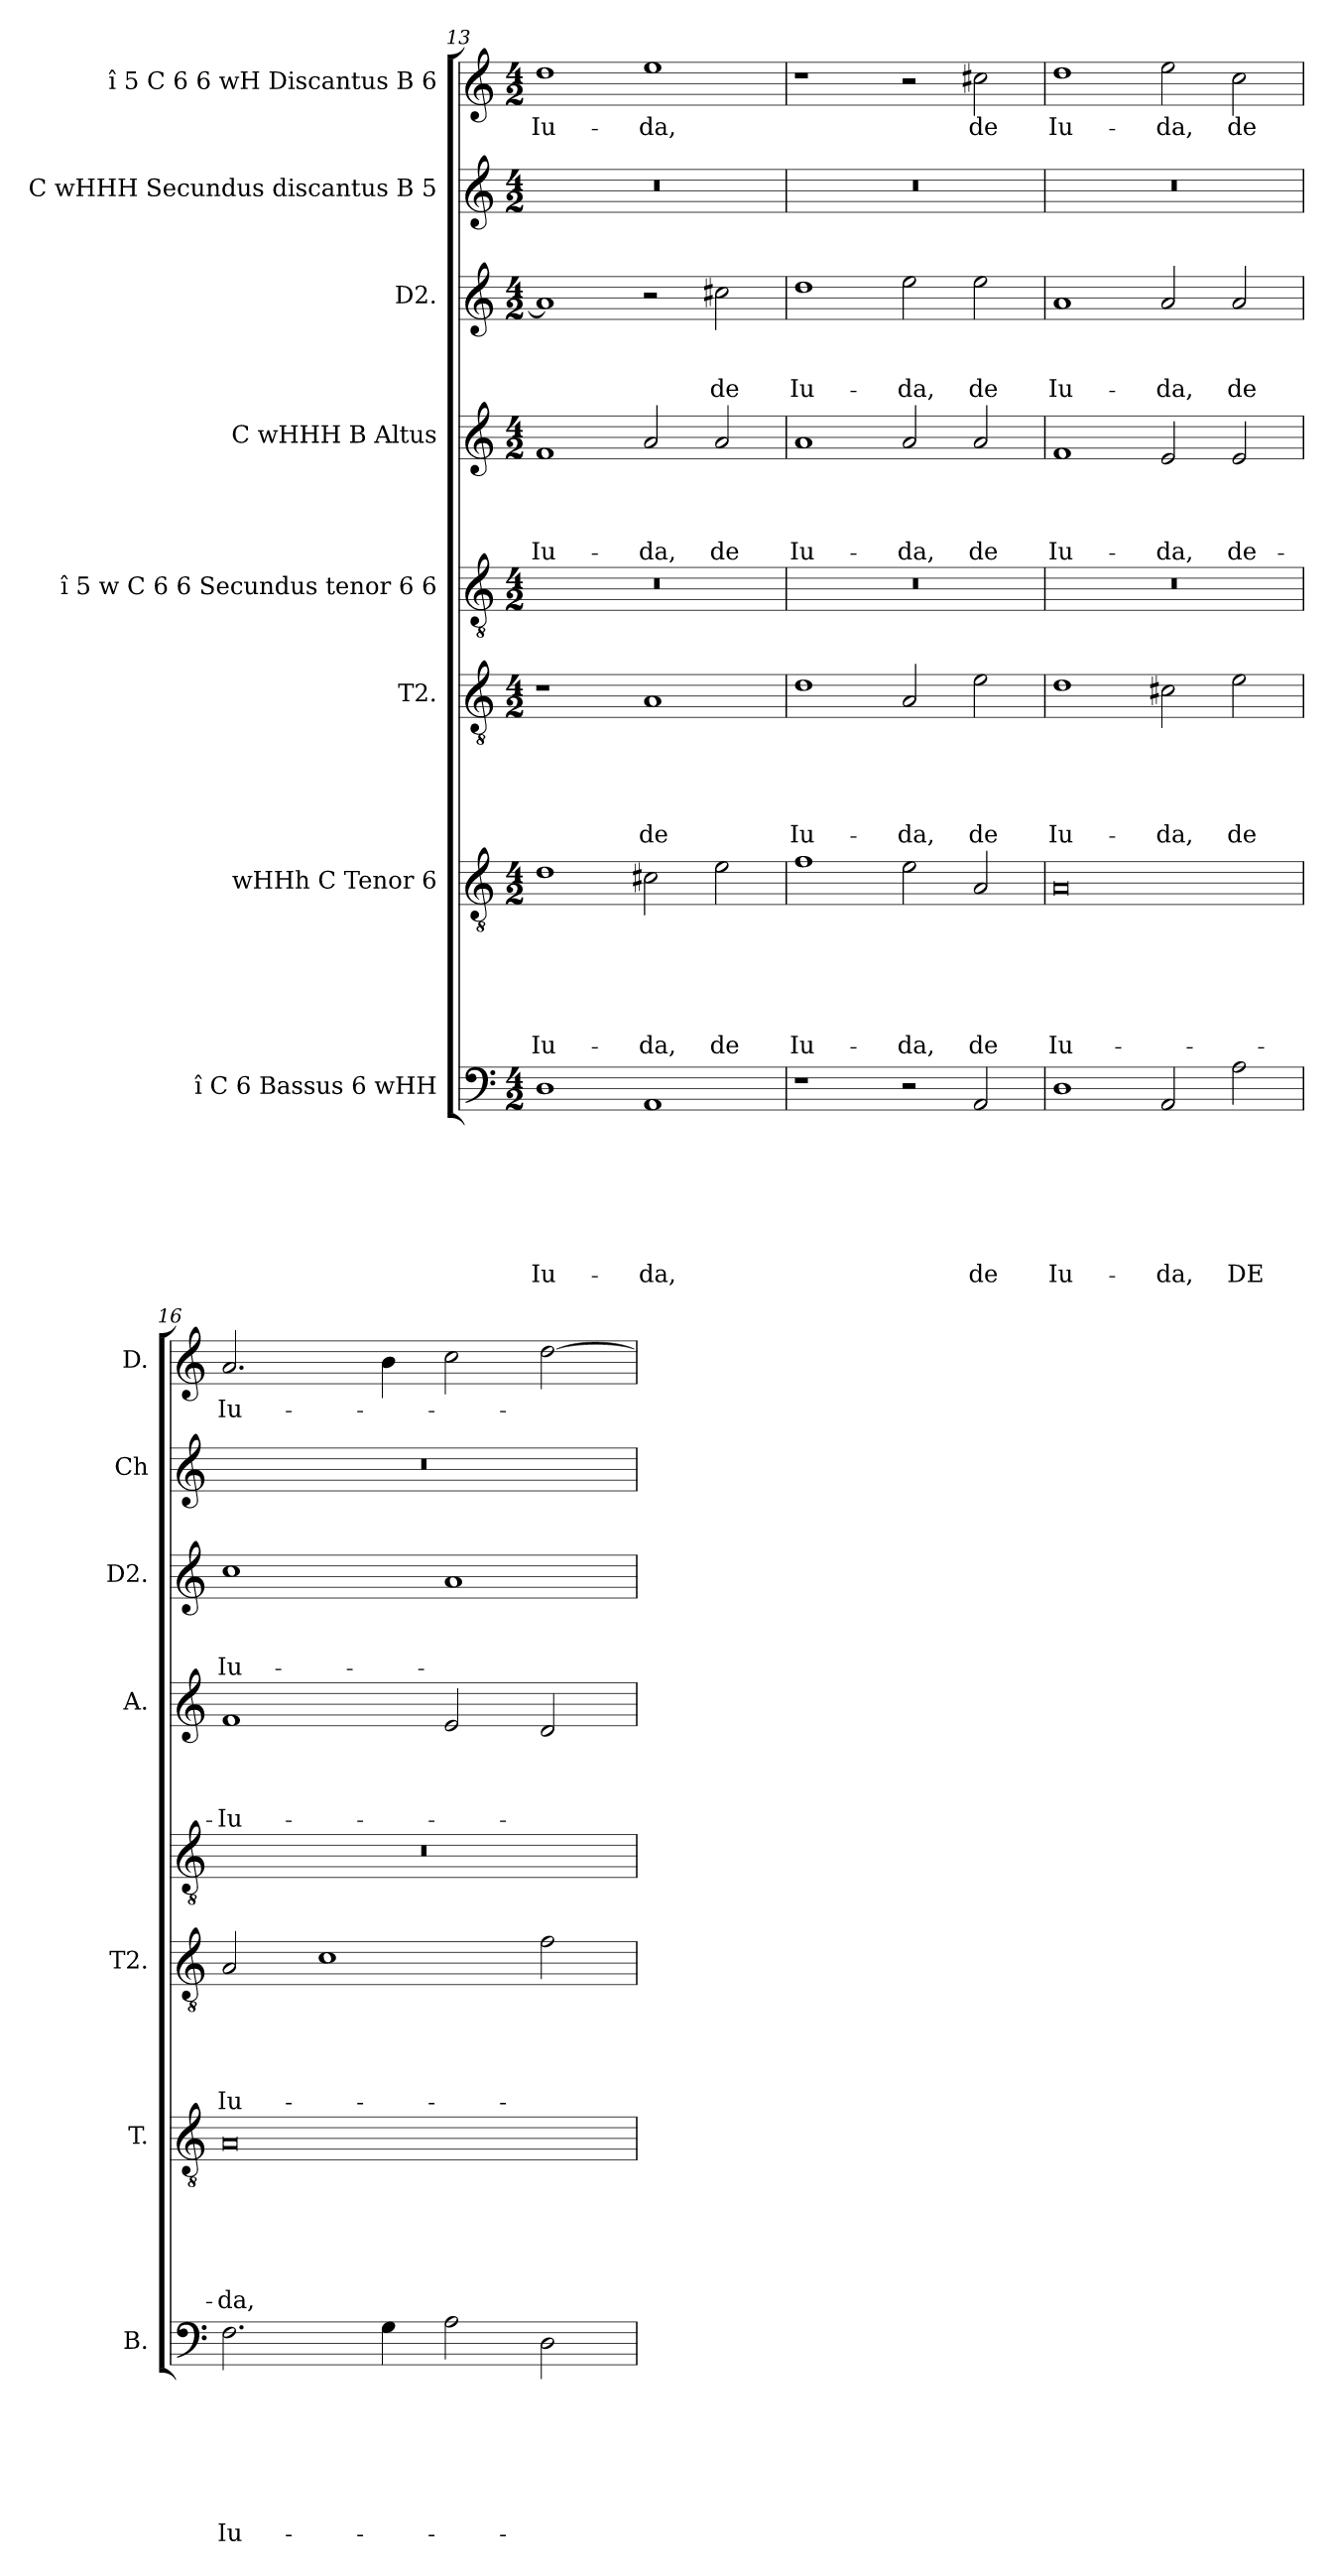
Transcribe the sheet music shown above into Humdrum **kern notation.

**kern	**text	**text	**text	**text	**text	**text	**text	**kern	**text	**text	**text	**text	**text	**text	**kern	**text	**text	**text	**text	**text	**kern	**kern	**text	**text	**text	**text	**kern	**text	**text	**text	**kern	**kern	**text
*part8	*part8	*part8	*part8	*part8	*part8	*part8	*part8	*part7	*part7	*part7	*part7	*part7	*part7	*part7	*part6	*part6	*part6	*part6	*part6	*part6	*part5	*part4	*part4	*part4	*part4	*part4	*part3	*part3	*part3	*part3	*part2	*part1	*part1
*staff8	*staff8	*staff8	*staff8	*staff8	*staff8	*staff8	*staff8	*staff7	*staff7	*staff7	*staff7	*staff7	*staff7	*staff7	*staff6	*staff6	*staff6	*staff6	*staff6	*staff6	*staff5	*staff4	*staff4	*staff4	*staff4	*staff4	*staff3	*staff3	*staff3	*staff3	*staff2	*staff1	*staff1
*I"î C 6 Bassus 6 wHH	*	*	*	*	*	*	*	*I"wHHh C Tenor 6	*	*	*	*	*	*	*I"T2.	*	*	*	*	*	*I"î 5 w C 6 6 Secundus tenor 6 6	*I"C wHHH B Altus	*	*	*	*	*I"D2.	*	*	*	*I"C wHHH Secundus discantus B 5	*I"î 5 C 6 6 wH Discantus B 6	*
*I'B.	*	*	*	*	*	*	*	*I'T.	*	*	*	*	*	*	*I'T2.	*	*	*	*	*	*	*I'A.	*	*	*	*	*I'D2.	*	*	*	*I'Ch	*I'D.	*
*clefF4	*	*	*	*	*	*	*	*clefGv2	*	*	*	*	*	*	*clefGv2	*	*	*	*	*	*clefGv2	*clefG2	*	*	*	*	*clefG2	*	*	*	*clefG2	*clefG2	*
*k[]	*	*	*	*	*	*	*	*k[]	*	*	*	*	*	*	*k[]	*	*	*	*	*	*k[]	*k[]	*	*	*	*	*k[]	*	*	*	*k[]	*k[]	*
*C:	*	*	*	*	*	*	*	*C:	*	*	*	*	*	*	*C:	*	*	*	*	*	*C:	*C:	*	*	*	*	*C:	*	*	*	*C:	*C:	*
*M4/2	*	*	*	*	*	*	*	*M4/2	*	*	*	*	*	*	*M4/2	*	*	*	*	*	*M4/2	*M4/2	*	*	*	*	*M4/2	*	*	*	*M4/2	*M4/2	*
=13	=13	=13	=13	=13	=13	=13	=13	=13	=13	=13	=13	=13	=13	=13	=13	=13	=13	=13	=13	=13	=13	=13	=13	=13	=13	=13	=13	=13	=13	=13	=13	=13	=13
!	!	!	!	!	!	!	!LO:LY:b	!	!	!	!	!	!	!LO:LY:b	!	!	!	!	!	!	!	!	!	!	!	!LO:LY:b	!	!	!	!	!	!	!LO:LY:b
1D	.	.	.	.	.	.	Iu-	1d	.	.	.	.	.	-Iu-	1r	.	.	.	.	.	0r	1f	.	.	.	Iu-	1a]	.	.	.	0r	1dd	Iu-
!	!	!	!	!	!	!	!LO:LY:b	!	!	!	!	!	!	!LO:LY:b	!	!	!	!	!	!LO:LY:b	!	!	!	!	!	!LO:LY:b	!	!	!	!	!	!	!LO:LY:b
1AA	.	.	.	.	.	.	-da,	2c#X\	.	.	.	.	.	-da,	1A	.	.	.	.	de	.	2a/	.	.	.	-da,	2r	.	.	.	.	1ee	-da,
!	!	!	!	!	!	!	!	!	!	!	!	!	!	!LO:LY:b	!	!	!	!	!	!	!	!	!	!	!	!LO:LY:b	!	!	!	!LO:LY:b	!	!	!
.	.	.	.	.	.	.	.	2e\	.	.	.	.	.	de	.	.	.	.	.	.	.	2a/	.	.	.	de	2cc#X\	.	.	de	.	.	.
=14	=14	=14	=14	=14	=14	=14	=14	=14	=14	=14	=14	=14	=14	=14	=14	=14	=14	=14	=14	=14	=14	=14	=14	=14	=14	=14	=14	=14	=14	=14	=14	=14	=14
!	!	!	!	!	!	!	!	!	!	!	!	!	!	!LO:LY:b	!	!	!	!	!	!LO:LY:b	!	!	!	!	!	!LO:LY:b	!	!	!	!LO:LY:b	!	!	!
1r	.	.	.	.	.	.	.	1f	.	.	.	.	.	Iu-	1d	.	.	.	.	Iu-	0r	1a	.	.	.	Iu-	1dd	.	.	Iu-	0r	1r	.
!	!	!	!	!	!	!	!	!	!	!	!	!	!	!LO:LY:b	!	!	!	!	!	!LO:LY:b	!	!	!	!	!	!LO:LY:b	!	!	!	!LO:LY:b	!	!	!
2r	.	.	.	.	.	.	.	2e\	.	.	.	.	.	-da,	2A/	.	.	.	.	-da,	.	2a/	.	.	.	-da,	2ee\	.	.	-da,	.	2r	.
!	!	!	!	!	!	!	!LO:LY:b	!	!	!	!	!	!	!LO:LY:b	!	!	!	!	!	!LO:LY:b	!	!	!	!	!	!LO:LY:b	!	!	!	!LO:LY:b	!	!	!LO:LY:b
2AA/	.	.	.	.	.	.	de	2A/	.	.	.	.	.	de	2e\	.	.	.	.	de	.	2a/	.	.	.	de	2ee\	.	.	de	.	2cc#X\	de
=15	=15	=15	=15	=15	=15	=15	=15	=15	=15	=15	=15	=15	=15	=15	=15	=15	=15	=15	=15	=15	=15	=15	=15	=15	=15	=15	=15	=15	=15	=15	=15	=15	=15
!	!	!	!	!	!	!	!LO:LY:b	!	!	!	!	!	!	!LO:LY:b	!	!	!	!	!	!LO:LY:b	!	!	!	!	!	!LO:LY:b	!	!	!	!LO:LY:b	!	!	!LO:LY:b
1D	.	.	.	.	.	.	Iu-	0A	.	.	.	.	.	Iu-	1d	.	.	.	.	Iu-	0r	1f	.	.	.	Iu-	1a	.	.	Iu-	0r	1dd	Iu-
!	!	!	!	!	!	!	!LO:LY:b	!	!	!	!	!	!	!	!	!	!	!	!	!LO:LY:b	!	!	!	!	!	!LO:LY:b	!	!	!	!LO:LY:b	!	!	!LO:LY:b
2AA/	.	.	.	.	.	.	-da,	.	.	.	.	.	.	.	2c#X\	.	.	.	.	-da,	.	2e/	.	.	.	-da,	2a/	.	.	-da,	.	2ee\	-da,
!	!	!	!	!	!	!	!LO:LY:b	!	!	!	!	!	!	!	!	!	!	!	!	!LO:LY:b	!	!	!	!	!	!LO:LY:b	!	!	!	!LO:LY:b	!	!	!LO:LY:b
2A\	.	.	.	.	.	.	DE	.	.	.	.	.	.	.	2e\	.	.	.	.	de	.	2e/	.	.	.	de-	2a/	.	.	de	.	2cc\	de
!!LO:PB:g=z
=16	=16	=16	=16	=16	=16	=16	=16	=16	=16	=16	=16	=16	=16	=16	=16	=16	=16	=16	=16	=16	=16	=16	=16	=16	=16	=16	=16	=16	=16	=16	=16	=16	=16
!	!	!	!	!	!	!	!LO:LY:b	!	!	!	!	!	!	!LO:LY:b	!	!	!	!	!	!LO:LY:b	!	!	!	!	!	!LO:LY:b	!	!	!	!LO:LY:b	!	!	!LO:LY:b
2.F\	.	.	.	.	.	.	Iu-	0A	.	.	.	.	.	-da,	2A/	.	.	.	.	Iu-	0r	1f	.	.	.	-Iu-	1cc	.	.	Iu-	0r	2.a/	Iu-
.	.	.	.	.	.	.	.	.	.	.	.	.	.	.	1c	.	.	.	.	.	.	.	.	.	.	.	.	.	.	.	.	.	.
4G\	.	.	.	.	.	.	.	.	.	.	.	.	.	.	.	.	.	.	.	.	.	.	.	.	.	.	.	.	.	.	.	4b\	.
2A\	.	.	.	.	.	.	.	.	.	.	.	.	.	.	.	.	.	.	.	.	.	2e/	.	.	.	.	1a	.	.	.	.	2cc\	.
2D\	.	.	.	.	.	.	.	.	.	.	.	.	.	.	2f\	.	.	.	.	.	.	2d/	.	.	.	.	.	.	.	.	.	[>2dd\	.
=	=	=	=	=	=	=	=	=	=	=	=	=	=	=	=	=	=	=	=	=	=	=	=	=	=	=	=	=	=	=	=	=	=
*-	*-	*-	*-	*-	*-	*-	*-	*-	*-	*-	*-	*-	*-	*-	*-	*-	*-	*-	*-	*-	*-	*-	*-	*-	*-	*-	*-	*-	*-	*-	*-	*-	*-
